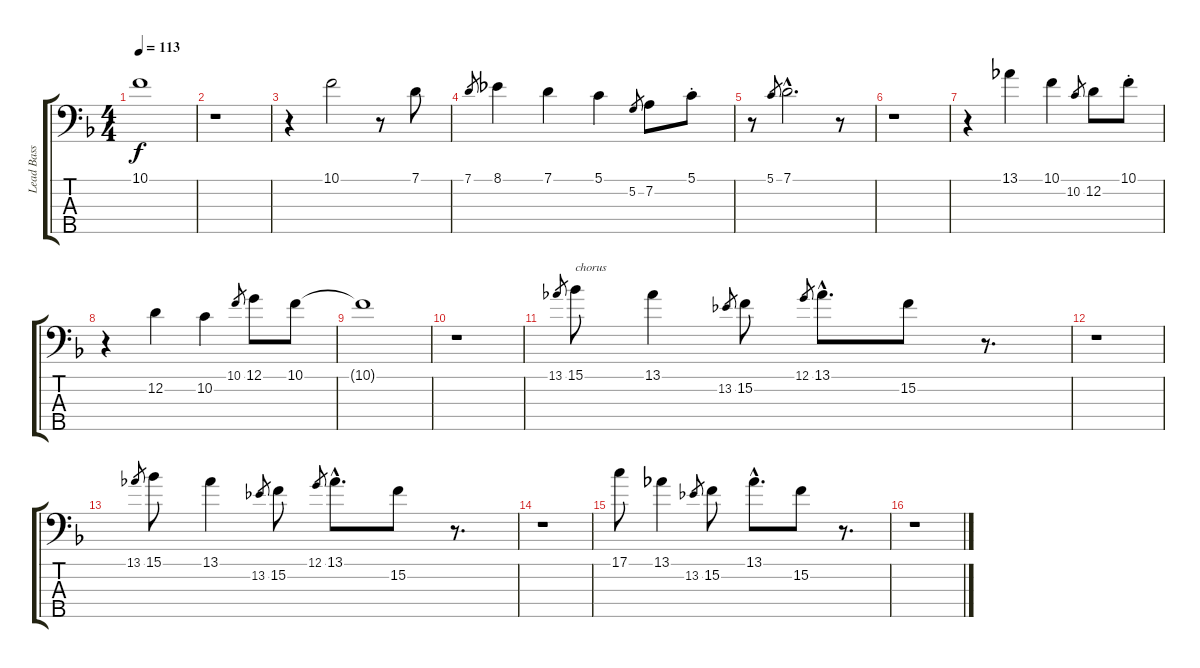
\track ("Lead Bass" "Lead Bass") {instrument slapbass1}
\staff {score tabs}
\tuning (G2 D2 A1 E1 B0) {hide}
\ts (4 4)
\tempo 113
\clef f4
\ks f
10.1{t}.1{dy f} |
r.1 |
r.4 10.1.2 r.8 7.1.8 |
7.1.8{gr} 8.1.4 7.1.4 5.1.4 5.2.8{gr} 7.2.8 5.1{st}.8 |
r.8 5.1.8{gr} 7.1{hac}.2{d} r.8 |
r.1 |
r.4 13.1.4 10.1.4 10.2.8{gr} 12.2.8 10.1{st}.8 |
r.4 12.2.4 10.2.4 10.1.8{gr} 12.1.8 10.1.8 |
10.1{t}.1 |
r.1 |
13.1.8{gr} 15.1.8{txt "chorus"} 13.1.4 13.2.8{gr} 15.2.8 12.1.8{gr} 13.1{hac}.8{d} 15.2.8 r.8{d} |
r.1 |
13.1.8{gr} 15.1.8 13.1.4 13.2.8{gr} 15.2.8 12.1.8{gr} 13.1{hac}.8{d} 15.2.8 r.8{d} |
r.1 |
17.1.8 13.1.4 13.2.8{gr} 15.2.8 13.1{hac}.8{d} 15.2.8 r.8{d} |
r.1
